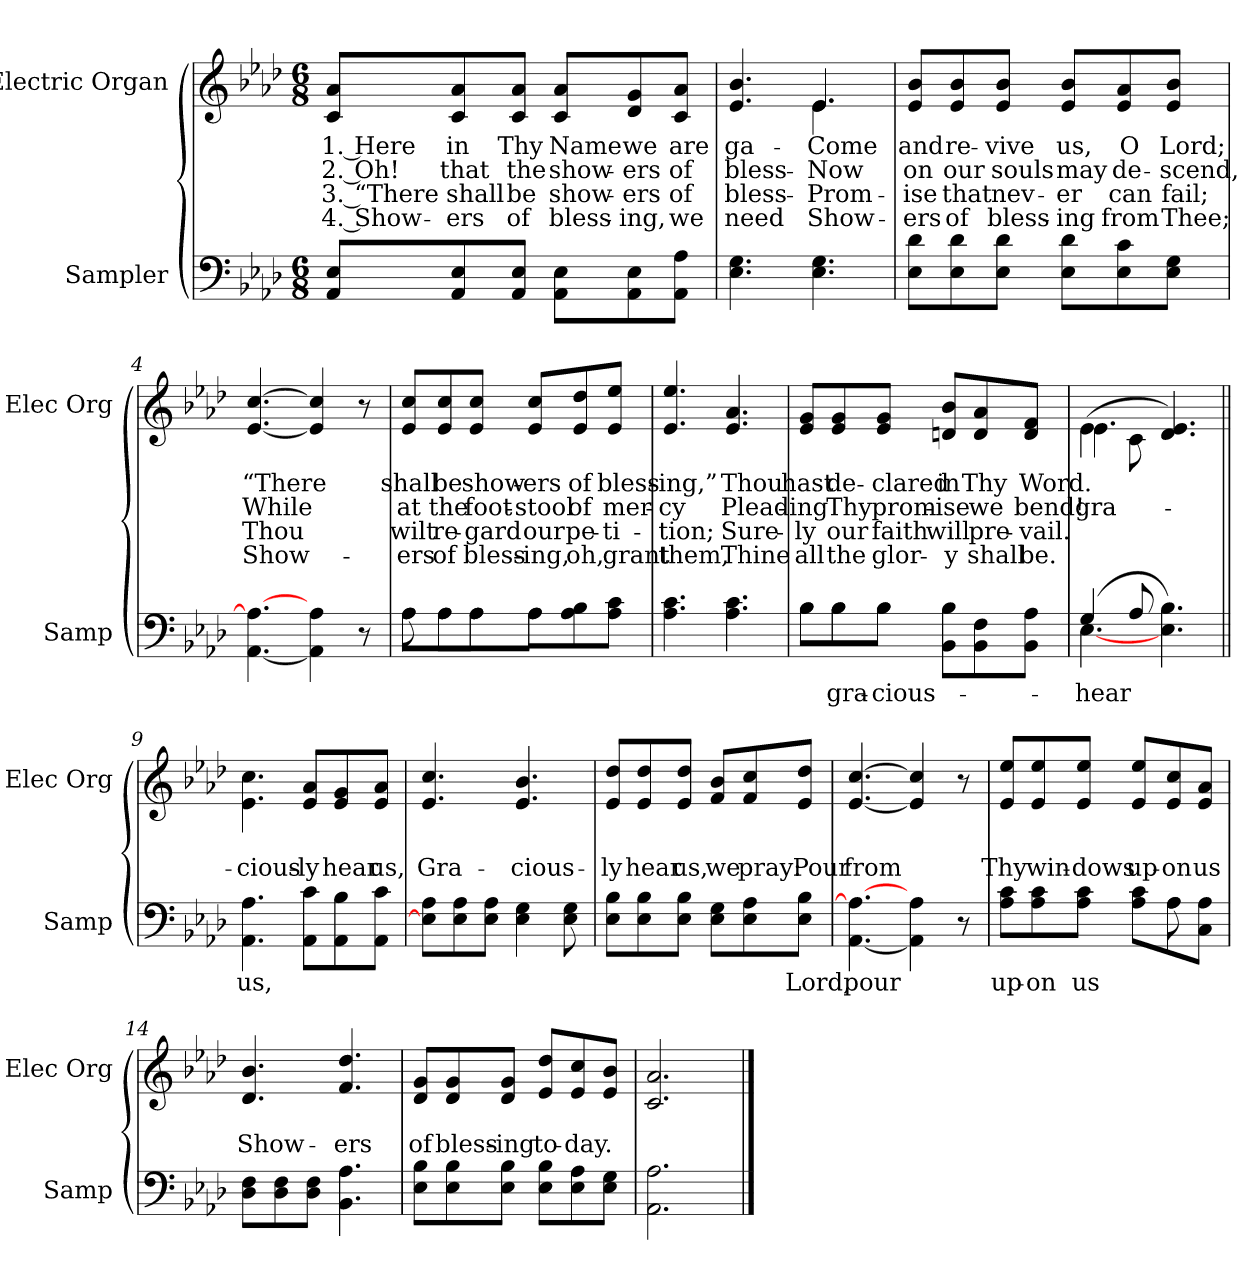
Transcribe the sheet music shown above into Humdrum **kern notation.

**kern	**text	**kern	**text	**text	**text	**text
*part2	*part2	*part1	*part1	*part1	*part1	*part1
*staff2	*staff2	*staff1	*staff1	*staff1	*staff1	*staff1
*I"Sampler	*	*I"Electric Organ	*	*	*	*
*I'Samp	*	*I'Elec Org	*	*	*	*
*clefF4	*	*clefG2	*	*	*	*
*k[b-e-a-d-]	*	*k[b-e-a-d-]	*	*	*	*
*A-:	*	*A-:	*	*	*	*
*M6/8	*	*M6/8	*	*	*	*
=1	=1	=1	=1	=1	=1	=1
8AA-/ 8E-/L	.	8c/ 8a-/L	1. Here	2. Oh!	3. “There	4. Show-
8AA-/ 8E-/	.	8c/ 8a-/	in	that	shall	-ers
8AA-/ 8E-/J	.	8c/ 8a-/J	Thy	the	be	of
8AA-\ 8E-\L	.	8c/ 8a-/L	Name	show-	show-	bless-
8AA-\ 8E-\	.	8d-/ 8g/	we	-ers	-ers	-ing,
8AA-\ 8A-\J	.	8c/ 8a-/J	are	of	of	we
=2	=2	=2	=2	=2	=2	=2
*	*	*^	*	*	*	*
4.E- 4.G	.	4.e- 4.b-	4.ryy	ga-	bless-	bless-	need
4.E- 4.G	.	4.e-/	4.e-	Come	Now	Prom-	Show-
*	*	*v	*v	*	*	*	*
=3	=3	=3	=3	=3	=3	=3
8E-\ 8d-\L	.	8e-/ 8b-/L	and	on	-ise	-ers
8E-\ 8d-\	.	8e-/ 8b-/	re-	our	that	of
8E-\ 8d-\J	.	8e-/ 8b-/J	-vive	souls	nev-	bless-
8E-\ 8d-\L	.	8e-/ 8b-/L	us,	may	-er	-ing
8E-\ 8c\	.	8e-/ 8a-/	O	de-	can	from
8E-\ 8G\J	.	8e-/ 8b-/J	Lord;	-scend,	fail;	Thee;
=4	=4	=4	=4	=4	=4	=4
[4.AA- 4.A-_	.	[4.e- [4.cc	“There	While	Thou	Show-
4AA-] 4A-	.	4e-] 4cc]	.	.	.	.
8r	.	8r	.	.	.	.
=5	=5	=5	=5	=5	=5	=5
*^	*	*	*	*	*	*
8A-\L	8A-	.	8e-/ 8cc/L	shall	at	wilt	-ers
8A-\	8A-\L	.	8e-/ 8cc/	be	the	re-	of
8A-\J	8A-\	.	8e-/ 8cc/J	show-	foot-	-gard	bless-
8A-\L	8A-\J	.	8e-/ 8cc/L	-ers	-stool	our	-ing,
8A-\ 8B-\	4ryy	.	8e-/ 8dd-/	of	of	pe-	oh,
8A-\ 8c\J	.	.	8e-/ 8ee-/J	bless-	mer-	-ti-	grant
*v	*v	*	*	*	*	*	*
=6	=6	=6	=6	=6	=6	=6
4.A- 4.c	.	4.e- 4.ee-	-ing,”	-cy	-tion;	them,
4.A- 4.c	.	4.e- 4.a-	Thou	Plead-	Sure-	Thine
=7	=7	=7	=7	=7	=7	=7
*^	*	*	*	*	*	*
8B-\L	8B-\L	.	8e-/ 8g/L	hast	-ing	-ly	all
8B-\	8B-\	gra-	8e-/ 8g/	de-	Thy	our	the
8B-\J	8B-\J	-cious-	8e-/ 8g/J	-clared	prom-	faith	glor-
8BB-\ 8B-\L	4.ryy	.	8dn/ 8b-/L	in	-ise	will	-y
8BB-\ 8F\	.	.	8d/ 8a-/	Thy	we	pre-	shall
8BB-\ 8A-\J	.	.	8d/ 8f/J	Word.	bend!	-vail.	be.
=8	=8	=8	=8	=8	=8	=8	=8
*	*	*	*^	*	*	*	*
(4G/	[4.E-	hear	(4e-\	4.e-	.	gra-	.	.
8A-/	.	.	8c\	.	.	.	.	.
4.E- 4.B-)	4.ryy	.	4.d- 4.e-)	4.ryy	.	.	.	.
=9||	=9||	=9||	=9||	=9||	=9||	=9||	=9||	=9||
!	!	!	!LO:TX:t=Refrain	!	!	!	!	!
*v	*v	*	*	*	*	*	*	*
*	*	*v	*v	*	*	*	*
4.AA- 4.A-	us,	4.e-\ 4.cc\	.	-cious-	.	.
8AA-\ 8c\L	.	8e-/ 8a-/L	.	-ly	.	.
8AA-\ 8B-\	.	8e-/ 8g/	.	hear	.	.
8AA-\ 8c\J	.	8e-/ 8a-/J	.	us,	.	.
=10	=10	=10	=10	=10	=10	=10
8E-]\ 8A-\L	.	4.e- 4.cc	.	Gra-	.	.
8E-\ 8A-\	.	.	.	.	.	.
8E-\ 8A-\J	.	.	.	.	.	.
4E- 4G	.	4.e- 4.b-	.	-cious-	.	.
8E- 8G	.	.	.	.	.	.
=11	=11	=11	=11	=11	=11	=11
8E-\ 8B-\L	.	8e-/ 8dd-/L	.	-ly	.	.
8E-\ 8B-\	.	8e-/ 8dd-/	.	hear	.	.
8E-\ 8B-\J	.	8e-/ 8dd-/J	.	us,	.	.
8E-\ 8G\L	.	8f/ 8b-/L	.	we	.	.
8E-\ 8A-\	.	8f/ 8cc/	.	pray:	.	.
8E-\ 8B-\J	Lord,	8e-/ 8dd-/J	.	Pour	.	.
=12	=12	=12	=12	=12	=12	=12
[4.AA- 4.A-_	pour	[4.e- [4.cc	.	from	.	.
4AA-] 4A-	.	4e-] 4cc]	.	.	.	.
8r	.	8r	.	.	.	.
=13	=13	=13	=13	=13	=13	=13
*^	*	*	*	*	*	*
8A-\ 8c\L	2ryy	up-	8e-/ 8ee-/L	.	Thy	.	.
8A-\ 8c\	.	-on	8e-/ 8ee-/	.	win-	.	.
8A-\ 8c\J	.	us	8e-/ 8ee-/J	.	-dows	.	.
8A-\ 8c\L	.	.	8e-/ 8ee-/L	.	up-	.	.
8A-\	8A-	.	8e-/ 8cc/	.	-on	.	.
8C\ 8A-\J	8ryy	.	8e-/ 8a-/J	.	us	.	.
*v	*v	*	*	*	*	*	*
=14	=14	=14	=14	=14	=14	=14
8D-\ 8F\L	.	4.d- 4.b-	.	Show-	.	.
8D-\ 8F\	.	.	.	.	.	.
8D-\ 8F\J	.	.	.	.	.	.
4.BB- 4.A-	.	4.f 4.dd-	.	-ers	.	.
=15	=15	=15	=15	=15	=15	=15
8E-\ 8B-\L	.	8d-/ 8g/L	.	of	.	.
8E-\ 8B-\	.	8d-/ 8g/	.	bless-	.	.
8E-\ 8B-\J	.	8d-/ 8g/J	.	-ing	.	.
8E-\ 8B-\L	.	8e-/ 8dd-/L	.	to-	.	.
8E-\ 8A-\	.	8e-/ 8cc/	.	-day.	.	.
8E-\ 8G\J	.	8e-/ 8b-/J	.	.	.	.
=16	=16	=16	=16	=16	=16	=16
2.AA- 2.A-	.	2.c 2.a-	.	.	.	.
==	==	==	==	==	==	==
*-	*-	*-	*-	*-	*-	*-
